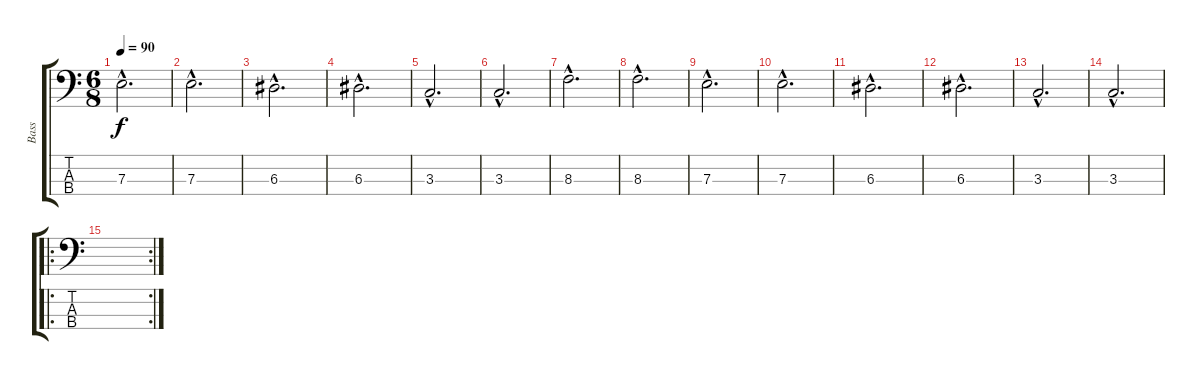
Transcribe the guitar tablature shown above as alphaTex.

\track ("Bass" "Bass") {instrument acousticbass}
\staff {score tabs}
\tuning (G2 D2 A1 E1) {hide}
\ts (6 8)
\tempo 90
\clef f4
\ks c
7.3{hac}.2{d dy f} |
7.3{hac}.2{d} |
6.3{hac}.2{d} |
6.3{hac}.2{d} |
3.3{hac}.2{d} |
3.3{hac}.2{d} |
8.3{hac}.2{d} |
8.3{hac}.2{d} |
7.3{hac}.2{d} |
7.3{hac}.2{d} |
6.3{hac}.2{d} |
6.3{hac}.2{d} |
3.3{hac}.2{d} |
3.3{hac}.2{d} |
\ro
\rc 2
